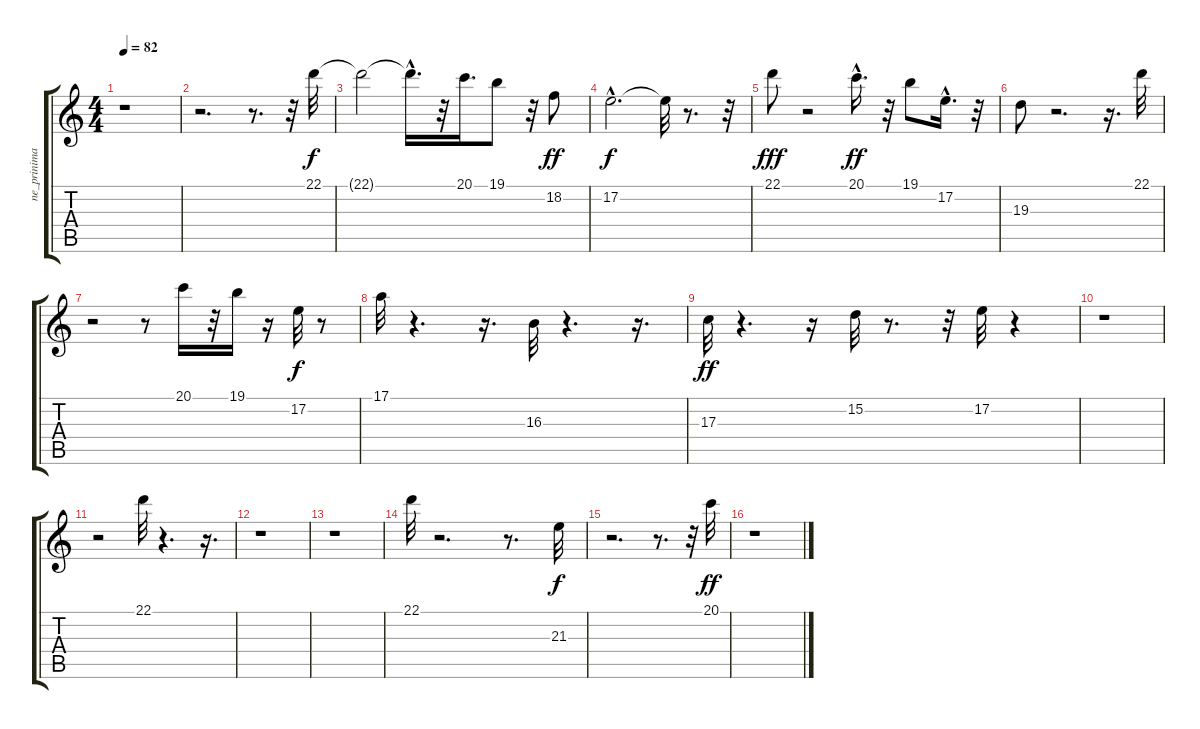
\track ("ne_prinimai" "ne_prinima") {instrument synthstrings2}
\staff {score tabs}
\tuning (E4 B3 G3 D3 A2 E2) {hide}
\ts (4 4)
\tempo 82
\clef g2
\ks c
r.1{dy f instrument synthstrings2} |
r.2{d} r.8{d} r.32 22.1.32 |
22.1{t}.2 22.1{hac t}.16{d} r.32 20.1.16{d} 19.1.8 r.32 18.2.8{dy ff} |
17.2{hac}.2{d dy f} 17.2{t}.32 r.8{d} r.32 |
22.1.8{dy fff} r.2 20.1{hac}.16{d dy ff} r.32 19.1.8 17.2{hac}.16{d} r.32 |
19.3.8 r.2{d} r.16{d} 22.1.32 |
r.2 r.8 20.1.16 r.32 19.1.16 r.16 17.2.32{dy f} r.8 |
17.1.32 r.4{d} r.16{d} 16.3.32 r.4{d} r.16{d} |
17.3.32{dy ff} r.4{d} r.16 15.2.32 r.8{d} r.32 17.2.32 r.4 |
r.1 |
r.2 22.1.32 r.4{d} r.16{d} |
r.1 |
r.1 |
22.1.32 r.2{d} r.8{d} 21.3.32{dy f} |
r.2{d} r.8{d} r.32 20.1.32{dy ff} |
r.1
